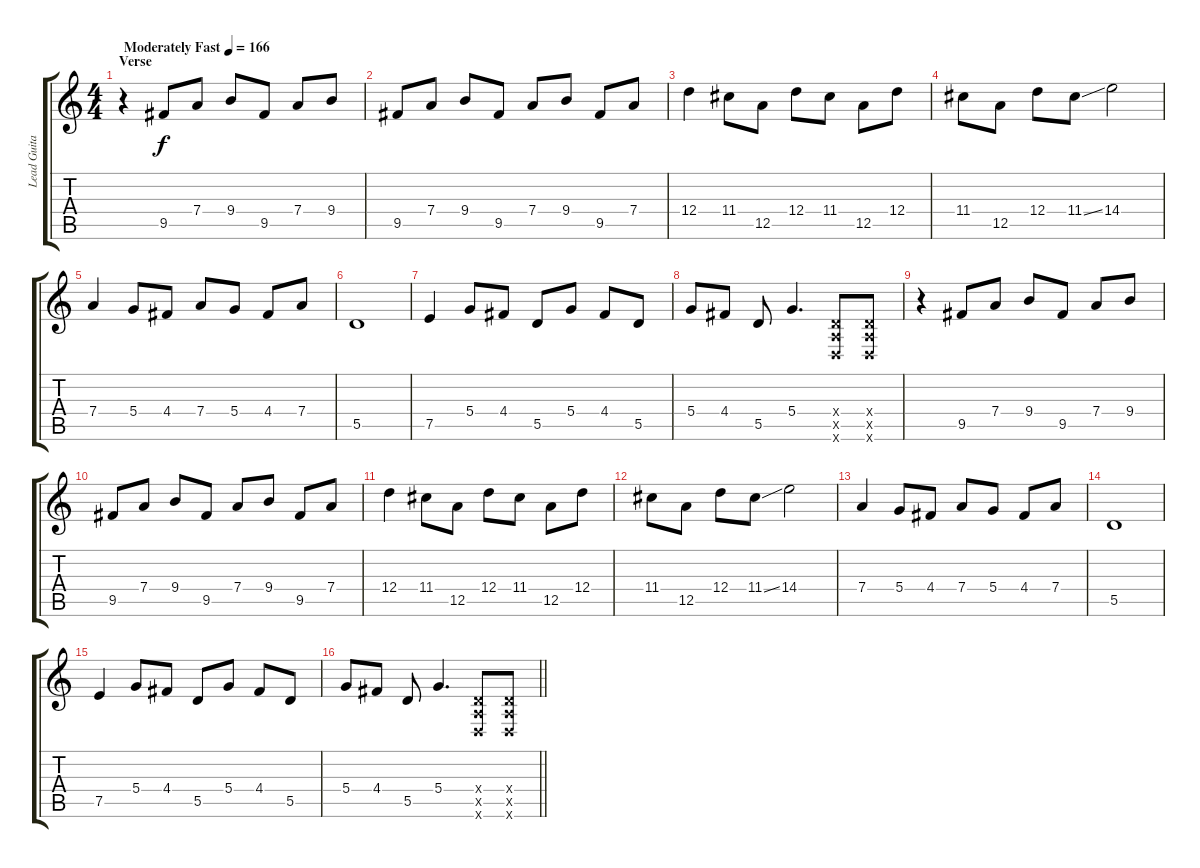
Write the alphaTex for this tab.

\track ("Lead Guitar" "Lead Guita") {instrument distortionguitar}
\staff {score tabs}
\tuning (E4 B3 G3 D3 A2 D2) {hide}
\ts (4 4)
\section ("" "Verse")
\tempo (166 "Moderately Fast")
\clef g2
\ks c
r.4{dy f instrument distortionguitar} 9.5.8 7.4.8 9.4.8 9.5.8 7.4.8 9.4.8 |
9.5.8 7.4.8 9.4.8 9.5.8 7.4.8 9.4.8 9.5.8 7.4.8 |
12.4.4 11.4.8 12.5.8 12.4.8 11.4.8 12.5.8 12.4.8 |
11.4.8 12.5.8 12.4.8 11.4{ss}.8 14.4.2 |
7.4.4 5.4.8 4.4.8 7.4.8 5.4.8 4.4.8 7.4.8 |
5.5.1 |
7.5.4 5.4.8 4.4.8 5.5.8 5.4.8 4.4.8 5.5.8 |
5.4.8 4.4.8 5.5.8 5.4.4{d} (0.4{x} 0.5{x} 0.6{x}).8 (0.4{x} 0.5{x} 0.6{x}).8 |
r.4 9.5.8 7.4.8 9.4.8 9.5.8 7.4.8 9.4.8 |
9.5.8 7.4.8 9.4.8 9.5.8 7.4.8 9.4.8 9.5.8 7.4.8 |
12.4.4 11.4.8 12.5.8 12.4.8 11.4.8 12.5.8 12.4.8 |
11.4.8 12.5.8 12.4.8 11.4{ss}.8 14.4.2 |
7.4.4 5.4.8 4.4.8 7.4.8 5.4.8 4.4.8 7.4.8 |
5.5.1 |
7.5.4 5.4.8 4.4.8 5.5.8 5.4.8 4.4.8 5.5.8 |
\barLineRight lightlight
5.4.8 4.4.8 5.5.8 5.4.4{d} (0.4{x} 0.5{x} 0.6{x}).8 (0.4{x} 0.5{x} 0.6{x}).8
